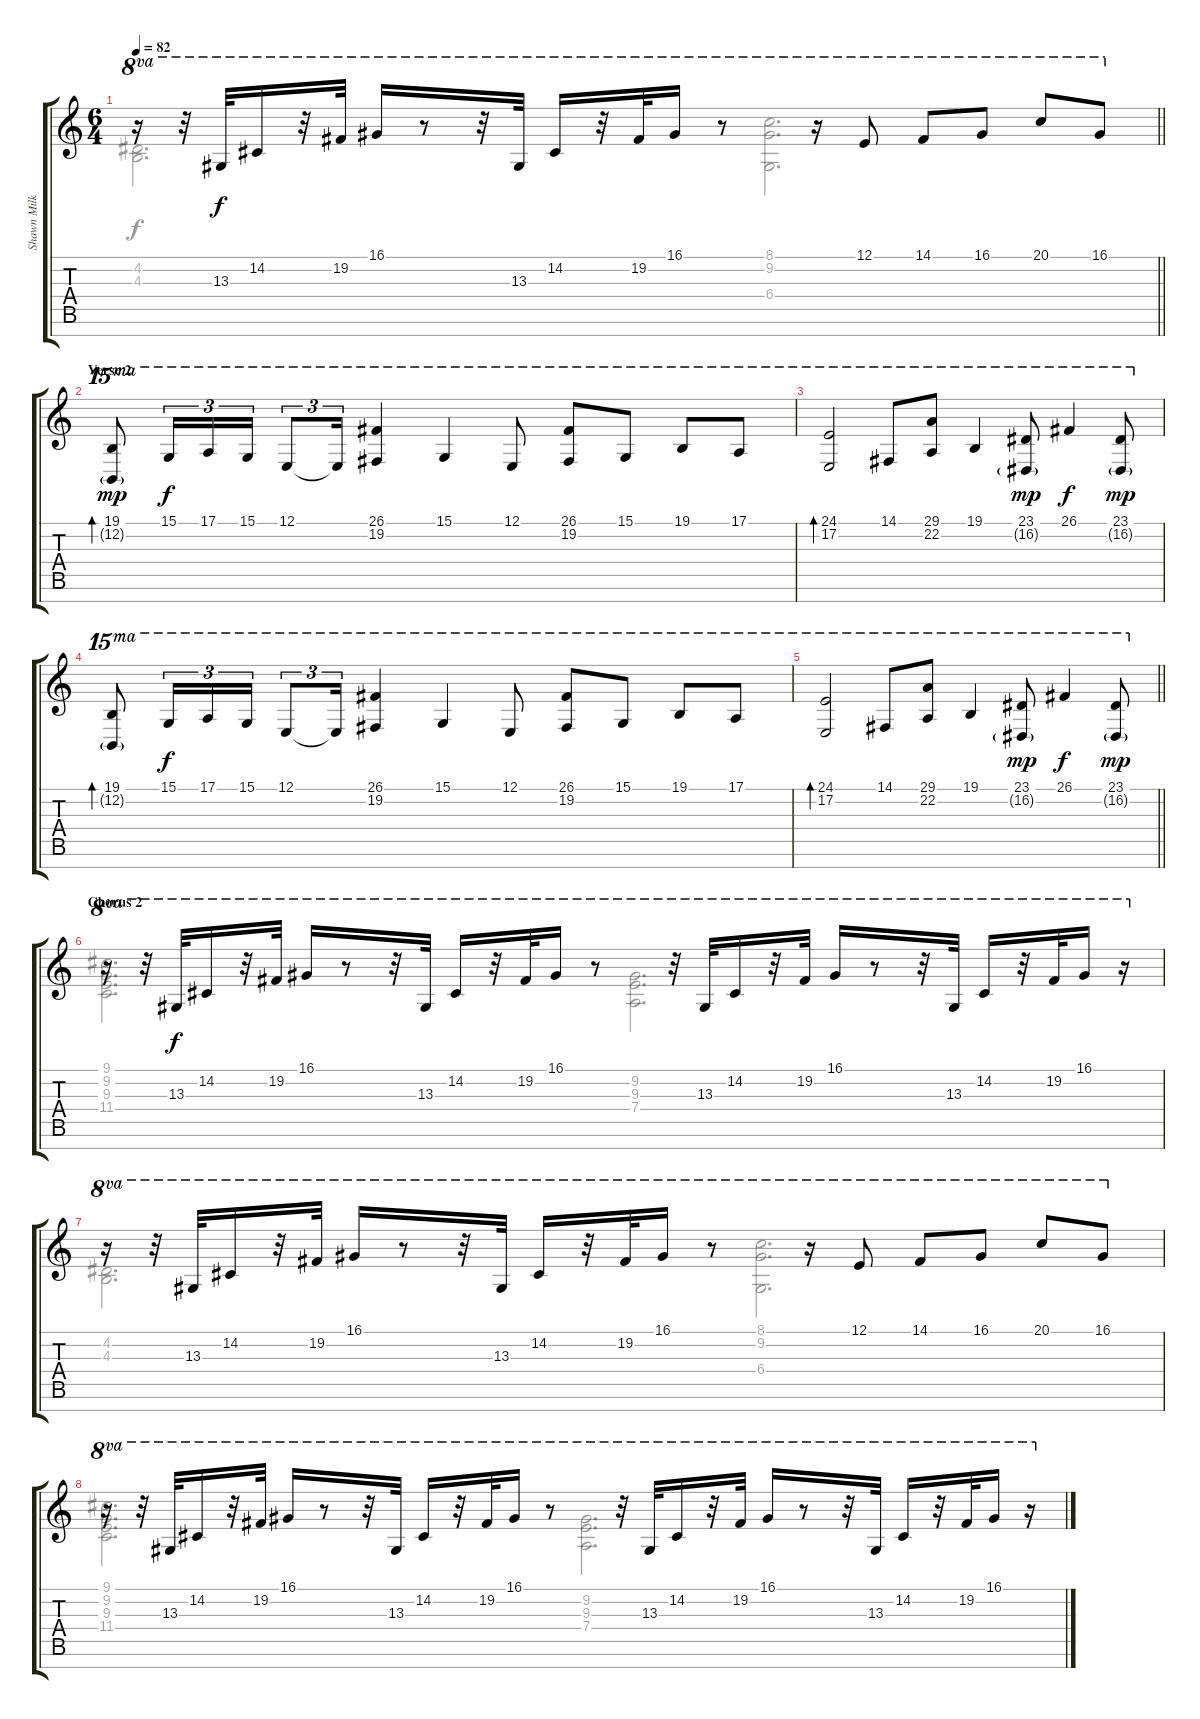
\track ("Shawn Milke [Piano II]" "Shawn Milk") {instrument acousticgrandpiano}
\staff {score tabs}
\tuning (E4 B3 G3 D3 A2 E2 B1) {hide}
\voice
\ts (6 4)
\tempo 82
\clef g2
\barLineRight lightlight
\ks c
r.16{ot 8va dy f} r.32{ot 8va} 13.3.32{ot 8va} 14.2.16{ot 8va} r.32{ot 8va} 19.2.32{ot 8va} 16.1.16{ot 8va} r.8{ot 8va} r.32{ot 8va} 13.3.32{ot 8va} 14.2.16{ot 8va} r.32{ot 8va} 19.2.32{ot 8va} 16.1.16{ot 8va} r.8{ot 8va} r.16{ot 8va} 12.1.8{ot 8va} 14.1.8{ot 8va} 16.1.8{ot 8va} 20.1.8{ot 8va} 16.1.8{ot 8va} |
\section ("" "Verse 2")
(19.1 12.2{g}).8{bd 120 ot 15ma dy mp} 15.1.16{tu (3 2) ot 15ma dy f} 17.1.16{tu (3 2) ot 15ma} 15.1.16{tu (3 2) ot 15ma} 12.1.8{tu (3 2) ot 15ma} 12.1{t}.16{tu (3 2) ot 15ma} (26.1 19.2).4{ot 15ma} 15.1.4{ot 15ma} 12.1.8{ot 15ma} (26.1 19.2).8{ot 15ma} 15.1.8{ot 15ma} 19.1.8{ot 15ma} 17.1.8{ot 15ma} |
(24.1 17.2).2{bd 120 ot 15ma} 14.1.8{ot 15ma} (29.1 22.2).8{ot 15ma} 19.1.4{ot 15ma} (23.1 16.2{g}).8{ot 15ma dy mp} 26.1.4{ot 15ma dy f} (23.1 16.2{g}).8{ot 15ma dy mp} |
(19.1 12.2{g}).8{bd 120 ot 15ma} 15.1.16{tu (3 2) ot 15ma dy f} 17.1.16{tu (3 2) ot 15ma} 15.1.16{tu (3 2) ot 15ma} 12.1.8{tu (3 2) ot 15ma} 12.1{t}.16{tu (3 2) ot 15ma} (26.1 19.2).4{ot 15ma} 15.1.4{ot 15ma} 12.1.8{ot 15ma} (26.1 19.2).8{ot 15ma} 15.1.8{ot 15ma} 19.1.8{ot 15ma} 17.1.8{ot 15ma} |
\barLineRight lightlight
(24.1 17.2).2{bd 120 ot 15ma} 14.1.8{ot 15ma} (29.1 22.2).8{ot 15ma} 19.1.4{ot 15ma} (23.1 16.2{g}).8{ot 15ma dy mp} 26.1.4{ot 15ma dy f} (23.1 16.2{g}).8{ot 15ma dy mp} |
\section ("" "Chorus 2")
r.16{ot 8va} r.32{ot 8va} 13.3.32{ot 8va dy f} 14.2.16{ot 8va} r.32{ot 8va} 19.2.32{ot 8va} 16.1.16{ot 8va} r.8{ot 8va} r.32{ot 8va} 13.3.32{ot 8va} 14.2.16{ot 8va} r.32{ot 8va} 19.2.32{ot 8va} 16.1.16{ot 8va} r.8{ot 8va} r.32{ot 8va} 13.3.32{ot 8va} 14.2.16{ot 8va} r.32{ot 8va} 19.2.32{ot 8va} 16.1.16{ot 8va} r.8{ot 8va} r.32{ot 8va} 13.3.32{ot 8va} 14.2.16{ot 8va} r.32{ot 8va} 19.2.32{ot 8va} 16.1.16{ot 8va} r.16{ot 8va} |
r.16{ot 8va} r.32{ot 8va} 13.3.32{ot 8va} 14.2.16{ot 8va} r.32{ot 8va} 19.2.32{ot 8va} 16.1.16{ot 8va} r.8{ot 8va} r.32{ot 8va} 13.3.32{ot 8va} 14.2.16{ot 8va} r.32{ot 8va} 19.2.32{ot 8va} 16.1.16{ot 8va} r.8{ot 8va} r.16{ot 8va} 12.1.8{ot 8va} 14.1.8{ot 8va} 16.1.8{ot 8va} 20.1.8{ot 8va} 16.1.8{ot 8va} |
r.16{ot 8va} r.32{ot 8va} 13.3.32{ot 8va} 14.2.16{ot 8va} r.32{ot 8va} 19.2.32{ot 8va} 16.1.16{ot 8va} r.8{ot 8va} r.32{ot 8va} 13.3.32{ot 8va} 14.2.16{ot 8va} r.32{ot 8va} 19.2.32{ot 8va} 16.1.16{ot 8va} r.8{ot 8va} r.32{ot 8va} 13.3.32{ot 8va} 14.2.16{ot 8va} r.32{ot 8va} 19.2.32{ot 8va} 16.1.16{ot 8va} r.8{ot 8va} r.32{ot 8va} 13.3.32{ot 8va} 14.2.16{ot 8va} r.32{ot 8va} 19.2.32{ot 8va} 16.1.16{ot 8va} r.16{ot 8va}
\voice
\clef g2
\ottava regular
\simile none
\barLineRight lightlight
\ks c
(4.2 4.3).2{d dy f} (8.1 9.2 6.4).2{d} |
|
|
|
\barLineRight lightlight
|
(9.1 9.2 9.3 11.4).2{d} (9.2 9.3 7.4).2{d} |
(4.2 4.3).2{d} (8.1 9.2 6.4).2{d} |
(9.1 9.2 9.3 11.4).2{d} (9.2 9.3 7.4).2{d}
